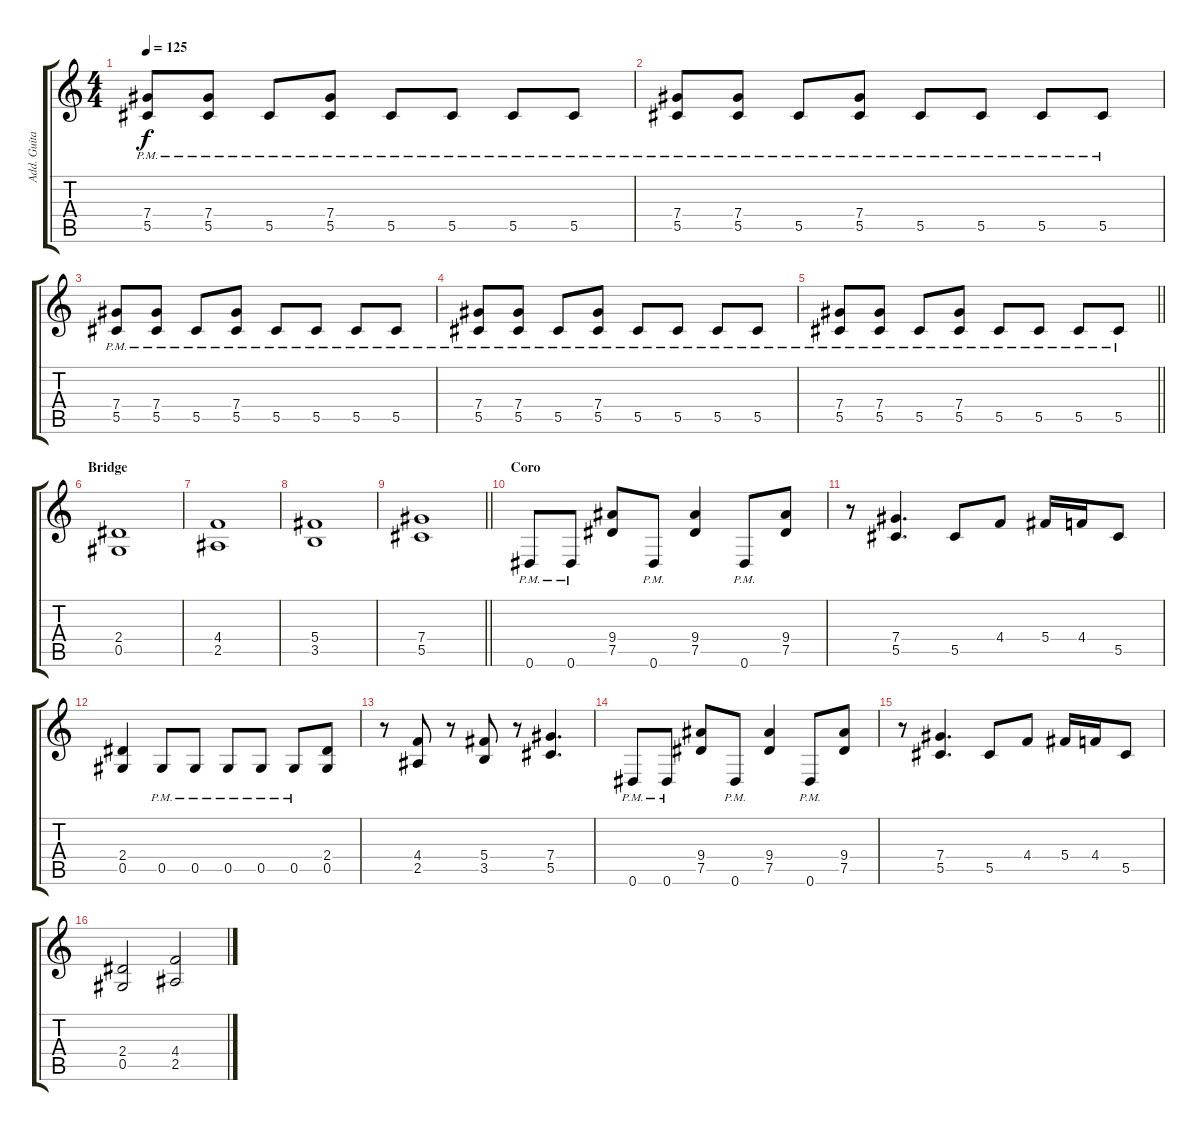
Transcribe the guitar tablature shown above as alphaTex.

\track ("Add. Guitar Overdub" "Add. Guita") {instrument distortionguitar}
\staff {score tabs}
\tuning (Eb4 Bb3 Gb3 Db3 Ab2 Eb2) {hide}
\ts (4 4)
\tempo 125
\clef g2
\ks c
(7.4{pm} 5.5{pm}).8{dy f} (7.4{pm} 5.5{pm}).8 5.5{pm}.8 (7.4{pm} 5.5{pm}).8 5.5{pm}.8 5.5{pm}.8 5.5{pm}.8 5.5{pm}.8 |
(7.4{pm} 5.5{pm}).8 (7.4{pm} 5.5{pm}).8 5.5{pm}.8 (7.4{pm} 5.5{pm}).8 5.5{pm}.8 5.5{pm}.8 5.5{pm}.8 5.5{pm}.8 |
(7.4{pm} 5.5{pm}).8 (7.4{pm} 5.5{pm}).8 5.5{pm}.8 (7.4{pm} 5.5{pm}).8 5.5{pm}.8 5.5{pm}.8 5.5{pm}.8 5.5{pm}.8 |
(7.4{pm} 5.5{pm}).8 (7.4{pm} 5.5{pm}).8 5.5{pm}.8 (7.4{pm} 5.5{pm}).8 5.5{pm}.8 5.5{pm}.8 5.5{pm}.8 5.5{pm}.8 |
\barLineRight lightlight
(7.4{pm} 5.5{pm}).8 (7.4{pm} 5.5{pm}).8 5.5{pm}.8 (7.4{pm} 5.5{pm}).8 5.5{pm}.8 5.5{pm}.8 5.5{pm}.8 5.5{pm}.8 |
\section ("" "Bridge")
(2.4 0.5).1 |
(4.4 2.5).1 |
(5.4 3.5).1 |
\barLineRight lightlight
(7.4 5.5).1 |
\section ("" "Coro")
0.6{pm}.8 0.6{pm}.8 (9.4 7.5).8 0.6{pm}.8 (9.4 7.5).4 0.6{pm}.8 (9.4 7.5).8 |
r.8 (7.4 5.5).4{d} 5.5.8 4.4.8 5.4.16 4.4.16 5.5.8 |
(2.4 0.5).4 0.5{pm}.8 0.5{pm}.8 0.5{pm}.8 0.5{pm}.8 0.5{pm}.8 (2.4 0.5).8 |
r.8 (4.4 2.5).8 r.8 (5.4 3.5).8 r.8 (7.4 5.5).4{d} |
0.6{pm}.8 0.6{pm}.8 (9.4 7.5).8 0.6{pm}.8 (9.4 7.5).4 0.6{pm}.8 (9.4 7.5).8 |
r.8 (7.4 5.5).4{d} 5.5.8 4.4.8 5.4.16 4.4.16 5.5.8 |
(2.4 0.5).2 (4.4 2.5).2
